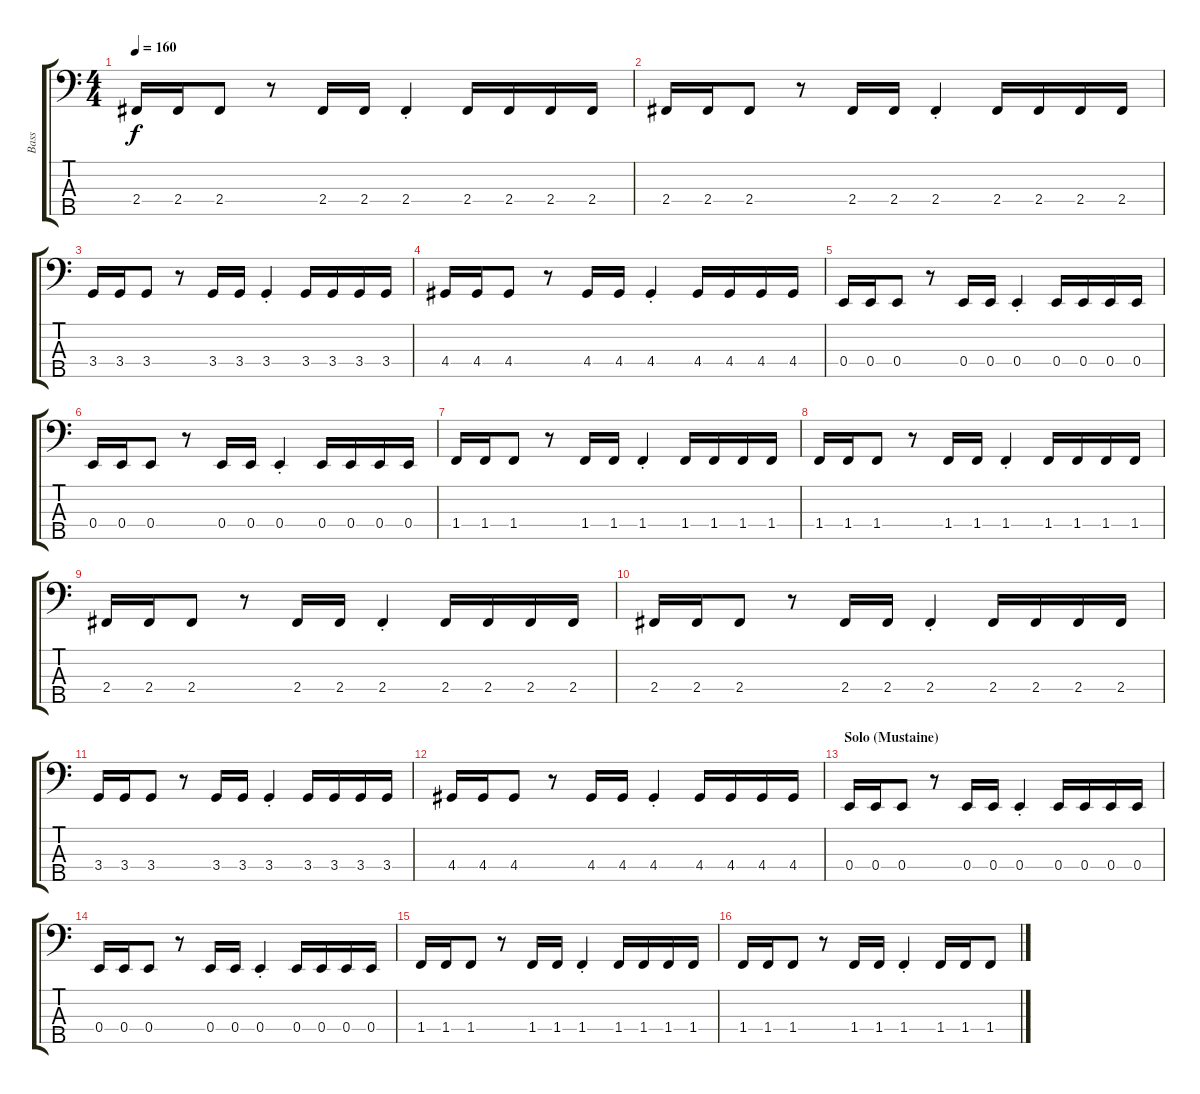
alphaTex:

\track ("Bass" "Bass") {instrument electricbasspick}
\staff {score tabs}
\tuning (G2 D2 A1 E1 B0) {hide}
\ts (4 4)
\tempo 160
\clef f4
\ks c
2.4.16{dy f} 2.4.16 2.4.8 r.8 2.4.16 2.4.16 2.4{st}.4 2.4.16 2.4.16 2.4.16 2.4.16 |
2.4.16 2.4.16 2.4.8 r.8 2.4.16 2.4.16 2.4{st}.4 2.4.16 2.4.16 2.4.16 2.4.16 |
3.4.16 3.4.16 3.4.8 r.8 3.4.16 3.4.16 3.4{st}.4 3.4.16 3.4.16 3.4.16 3.4.16 |
4.4.16 4.4.16 4.4.8 r.8 4.4.16 4.4.16 4.4{st}.4 4.4.16 4.4.16 4.4.16 4.4.16 |
0.4.16 0.4.16 0.4.8 r.8 0.4.16 0.4.16 0.4{st}.4 0.4.16 0.4.16 0.4.16 0.4.16 |
0.4.16 0.4.16 0.4.8 r.8 0.4.16 0.4.16 0.4{st}.4 0.4.16 0.4.16 0.4.16 0.4.16 |
1.4.16 1.4.16 1.4.8 r.8 1.4.16 1.4.16 1.4{st}.4 1.4.16 1.4.16 1.4.16 1.4.16 |
1.4.16 1.4.16 1.4.8 r.8 1.4.16 1.4.16 1.4{st}.4 1.4.16 1.4.16 1.4.16 1.4.16 |
2.4.16 2.4.16 2.4.8 r.8 2.4.16 2.4.16 2.4{st}.4 2.4.16 2.4.16 2.4.16 2.4.16 |
2.4.16 2.4.16 2.4.8 r.8 2.4.16 2.4.16 2.4{st}.4 2.4.16 2.4.16 2.4.16 2.4.16 |
3.4.16 3.4.16 3.4.8 r.8 3.4.16 3.4.16 3.4{st}.4 3.4.16 3.4.16 3.4.16 3.4.16 |
4.4.16 4.4.16 4.4.8 r.8 4.4.16 4.4.16 4.4{st}.4 4.4.16 4.4.16 4.4.16 4.4.16 |
\section ("" "Solo (Mustaine)")
0.4.16 0.4.16 0.4.8 r.8 0.4.16 0.4.16 0.4{st}.4 0.4.16 0.4.16 0.4.16 0.4.16 |
0.4.16 0.4.16 0.4.8 r.8 0.4.16 0.4.16 0.4{st}.4 0.4.16 0.4.16 0.4.16 0.4.16 |
1.4.16 1.4.16 1.4.8 r.8 1.4.16 1.4.16 1.4{st}.4 1.4.16 1.4.16 1.4.16 1.4.16 |
1.4.16 1.4.16 1.4.8 r.8 1.4.16 1.4.16 1.4{st}.4 1.4.16 1.4.16 1.4.8
